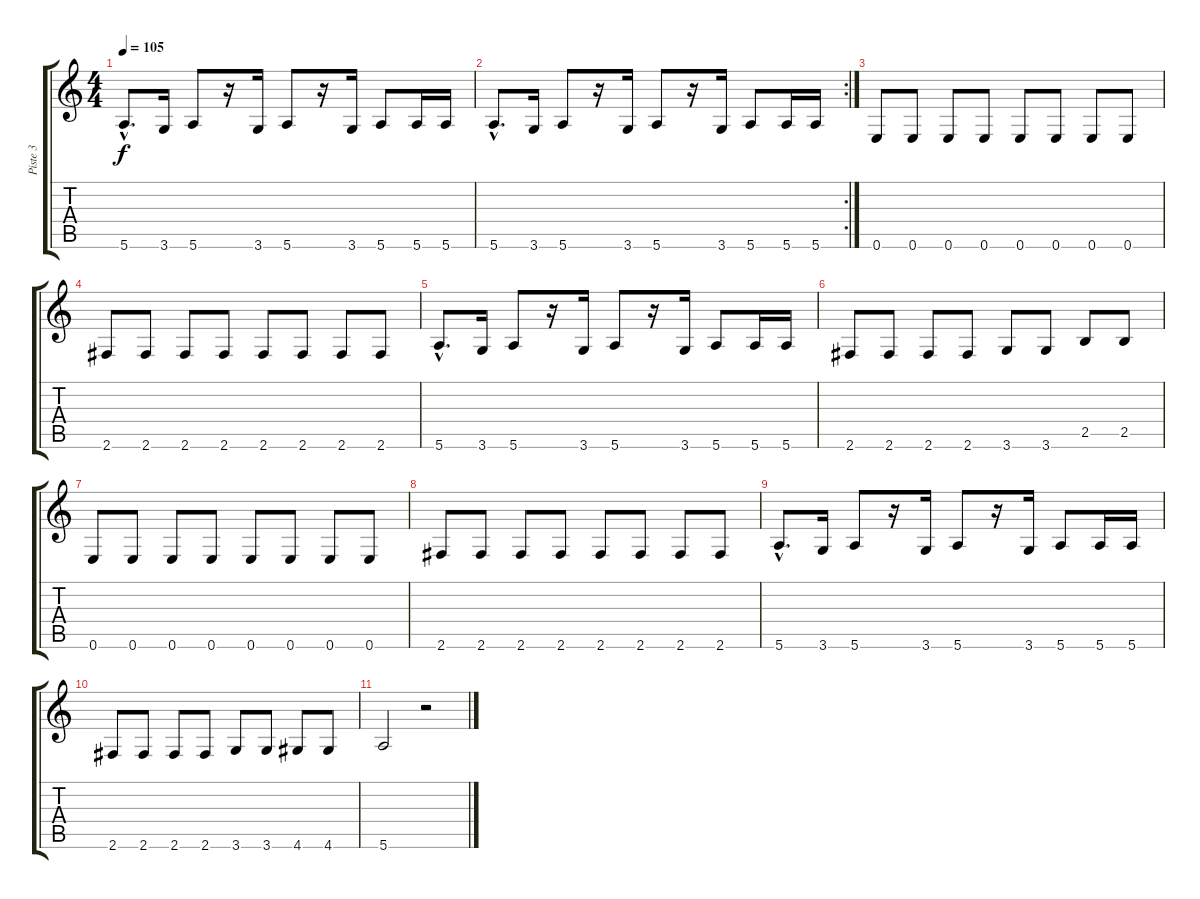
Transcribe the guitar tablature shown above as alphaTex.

\track ("Piste 3" "Piste 3") {instrument electricbassfinger}
\staff {score tabs}
\tuning (E4 B3 G3 D3 A2 E2) {hide}
\ts (4 4)
\tempo 105
\clef g2
\ks c
5.6{hac}.8{d dy f} 3.6.16 5.6.8 r.16 3.6.16 5.6.8 r.16 3.6.16 5.6.8 5.6.16 5.6.16 |
\rc 2
5.6{hac}.8{d} 3.6.16 5.6.8 r.16 3.6.16 5.6.8 r.16 3.6.16 5.6.8 5.6.16 5.6.16 |
0.6.8 0.6.8 0.6.8 0.6.8 0.6.8 0.6.8 0.6.8 0.6.8 |
2.6.8 2.6.8 2.6.8 2.6.8 2.6.8 2.6.8 2.6.8 2.6.8 |
5.6{hac}.8{d} 3.6.16 5.6.8 r.16 3.6.16 5.6.8 r.16 3.6.16 5.6.8 5.6.16 5.6.16 |
2.6.8 2.6.8 2.6.8 2.6.8 3.6.8 3.6.8 2.5.8 2.5.8 |
0.6.8 0.6.8 0.6.8 0.6.8 0.6.8 0.6.8 0.6.8 0.6.8 |
2.6.8 2.6.8 2.6.8 2.6.8 2.6.8 2.6.8 2.6.8 2.6.8 |
5.6{hac}.8{d} 3.6.16 5.6.8 r.16 3.6.16 5.6.8 r.16 3.6.16 5.6.8 5.6.16 5.6.16 |
2.6.8 2.6.8 2.6.8 2.6.8 3.6.8 3.6.8 4.6.8 4.6.8 |
5.6.2 r.2
